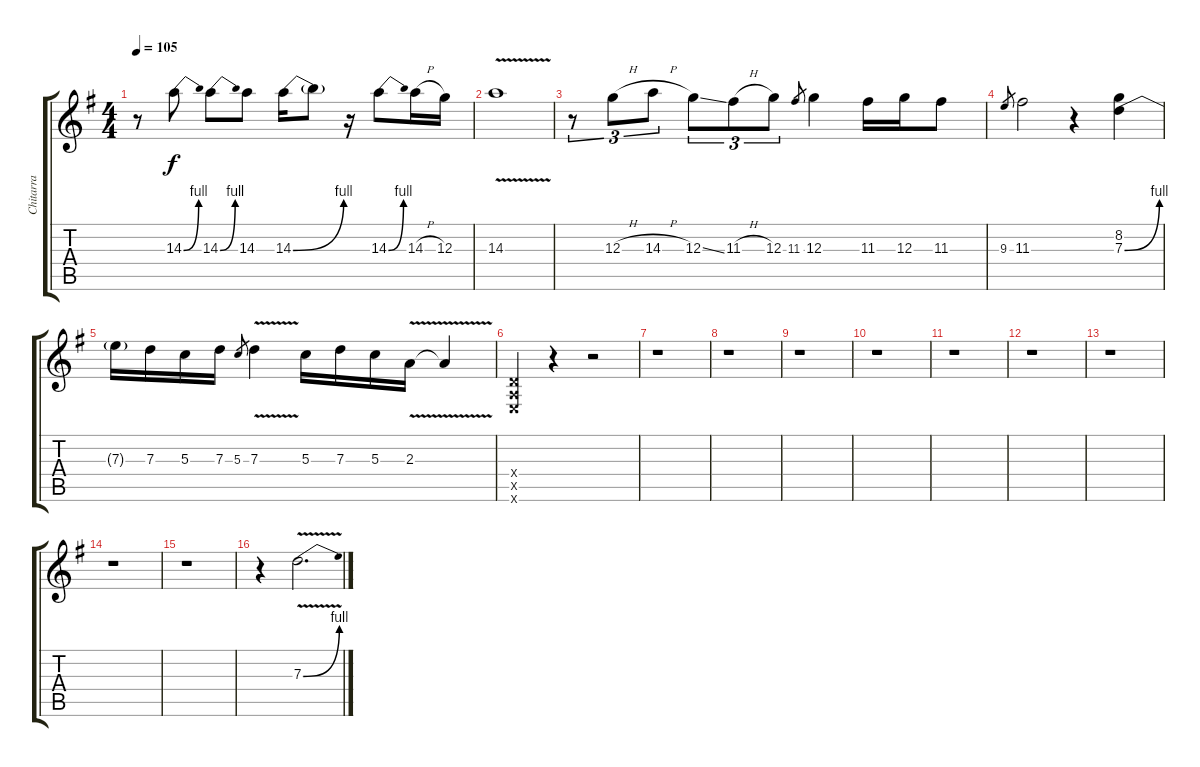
\track (" Chitarra Solista" " Chitarra ") {instrument overdrivenguitar}
\staff {score tabs}
\tuning (E4 B3 G3 D3 A2 E2) {hide}
\ts (4 4)
\tempo 105
\clef g2
\ks g
r.8{dy f} 14.3{be (bend 0 0 60 4)}.8 14.3{be (bend 0 0 60 4)}.8 14.3.8 14.3{be (bend 0 0 60 4)}.16 14.3{t}.8 r.16 14.3{be (bend 0 0 60 4)}.8 14.3{h}.16 12.3.16 |
14.3{v}.1 |
r.8{tu (3 2)} 12.3{h}.8{tu (3 2)} 14.3{h}.8{tu (3 2)} 12.3{ss}.8{tu (3 2)} 11.3{h}.8{tu (3 2)} 12.3.8{tu (3 2)} 11.3.8{gr} 12.3.4 11.3.16 12.3.16 11.3.8 |
9.3.8{gr} 11.3.2 r.4 (8.2 7.3{be (bend 0 0 60 4)}).4 |
7.3{t}.16 7.3.16 5.3.16 7.3.16 5.3.8{gr} 7.3{v}.4 5.3.16 7.3.16 5.3.16 2.3{v}.16 2.3{t}.4 |
(0.4{x} 0.5{x} 0.6{x}).4 r.4 r.2 |
r.1 |
r.1 |
r.1 |
r.1 |
r.1 |
r.1 |
r.1 |
r.1 |
r.1 |
r.4 7.3{be (bend 0 0 60 4) v}.2{d}
